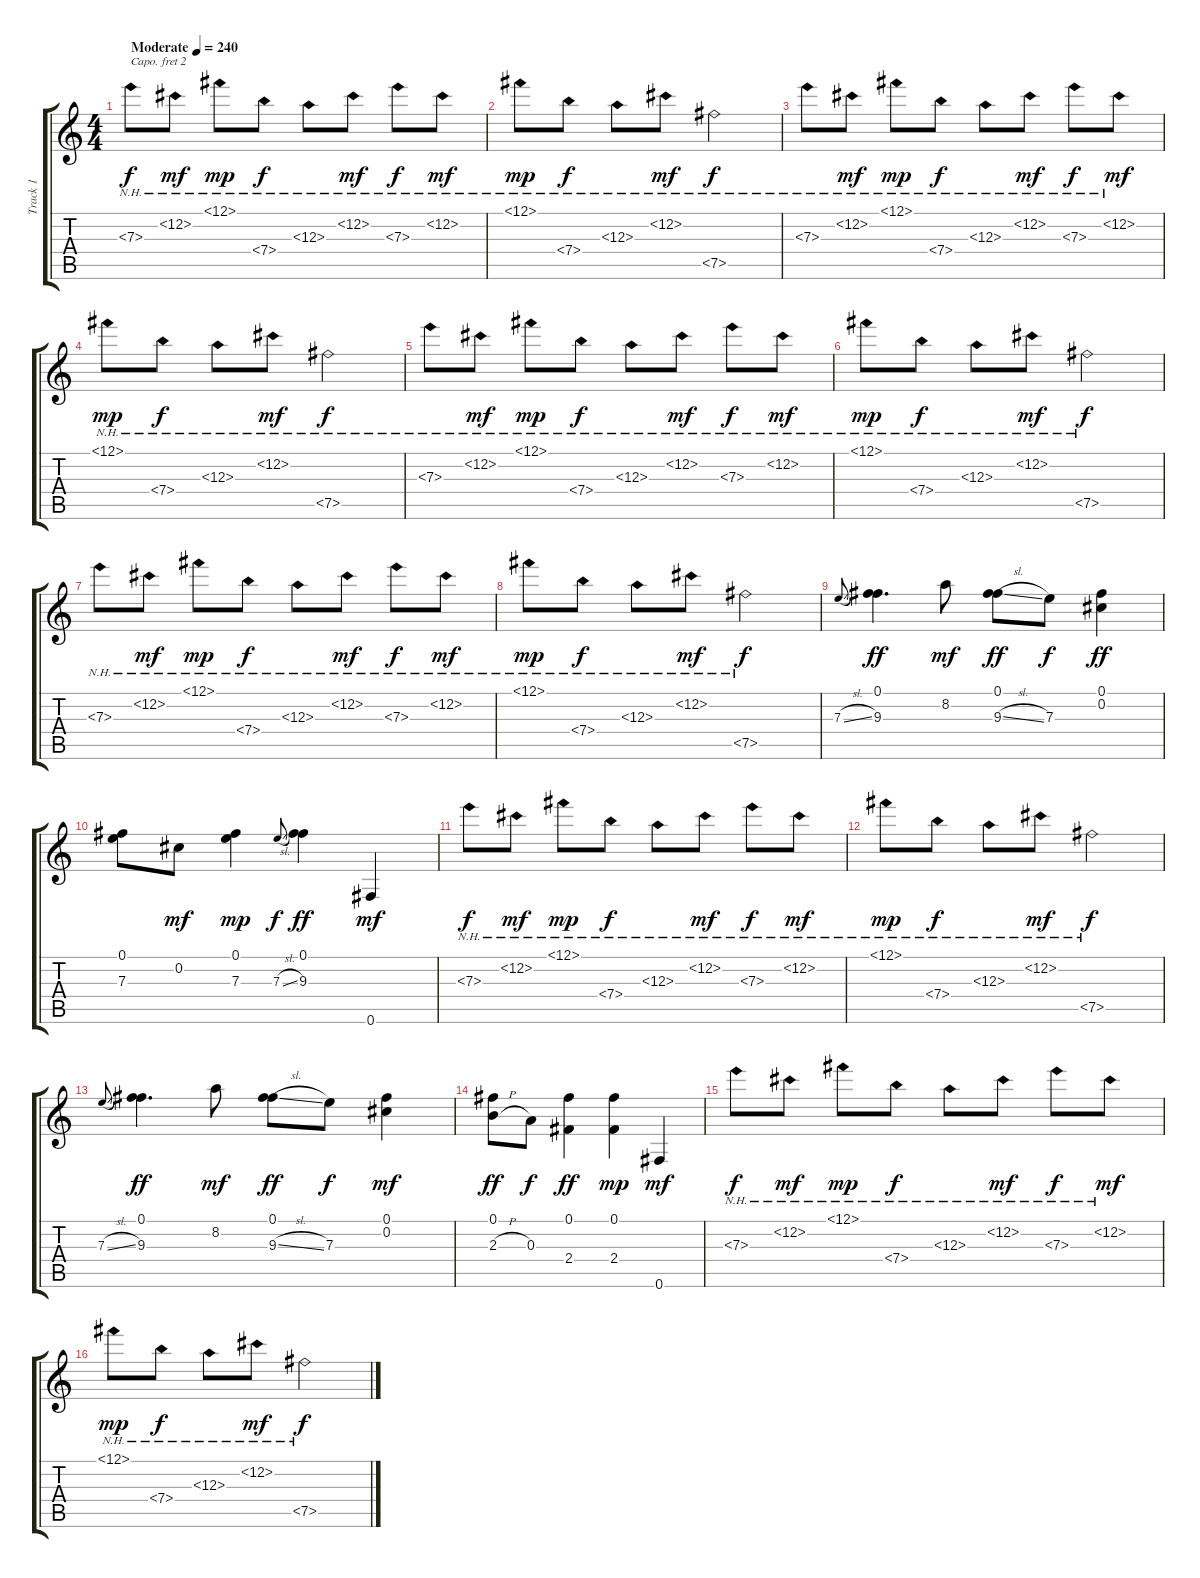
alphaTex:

\track ("Track 1" "Track 1") {instrument acousticguitarsteel}
\staff {score tabs}
\capo 2
\tuning (E4 B3 G3 D3 A2 E2) {hide}
\ts (4 4)
\tempo (240 "Moderate")
\clef g2
\ks c
7.3{nh}.8{dy f instrument acousticguitarsteel} 12.2{nh}.8{dy mf} 12.1{nh}.8{dy mp} 7.4{nh}.8{dy f} 12.3{nh}.8 12.2{nh}.8{dy mf} 7.3{nh}.8{dy f} 12.2{nh}.8{dy mf} |
12.1{nh}.8{dy mp} 7.4{nh}.8{dy f} 12.3{nh}.8 12.2{nh}.8{dy mf} 7.5{nh}.2{dy f} |
7.3{nh}.8 12.2{nh}.8{dy mf} 12.1{nh}.8{dy mp} 7.4{nh}.8{dy f} 12.3{nh}.8 12.2{nh}.8{dy mf} 7.3{nh}.8{dy f} 12.2{nh}.8{dy mf} |
12.1{nh}.8{dy mp} 7.4{nh}.8{dy f} 12.3{nh}.8 12.2{nh}.8{dy mf} 7.5{nh}.2{dy f} |
7.3{nh}.8 12.2{nh}.8{dy mf} 12.1{nh}.8{dy mp} 7.4{nh}.8{dy f} 12.3{nh}.8 12.2{nh}.8{dy mf} 7.3{nh}.8{dy f} 12.2{nh}.8{dy mf} |
12.1{nh}.8{dy mp} 7.4{nh}.8{dy f} 12.3{nh}.8 12.2{nh}.8{dy mf} 7.5{nh}.2{dy f} |
7.3{nh}.8 12.2{nh}.8{dy mf} 12.1{nh}.8{dy mp} 7.4{nh}.8{dy f} 12.3{nh}.8 12.2{nh}.8{dy mf} 7.3{nh}.8{dy f} 12.2{nh}.8{dy mf} |
12.1{nh}.8{dy mp} 7.4{nh}.8{dy f} 12.3{nh}.8 12.2{nh}.8{dy mf} 7.5{nh}.2{dy f} |
7.3{sl}.8{gr onbeat} (0.1 9.3).4{d dy ff} 8.2.8{dy mf} (0.1 9.3{sl}).8{dy ff} 7.3.8{dy f} (0.1 0.2).4{dy ff} |
(0.1 7.3).8 0.2.8{dy mf} (0.1 7.3).4{dy mp} 7.3{sl}.8{gr onbeat dy f} (0.1 9.3).4{dy ff} 0.6.4{dy mf} |
7.3{nh}.8{dy f} 12.2{nh}.8{dy mf} 12.1{nh}.8{dy mp} 7.4{nh}.8{dy f} 12.3{nh}.8 12.2{nh}.8{dy mf} 7.3{nh}.8{dy f} 12.2{nh}.8{dy mf} |
12.1{nh}.8{dy mp} 7.4{nh}.8{dy f} 12.3{nh}.8 12.2{nh}.8{dy mf} 7.5{nh}.2{dy f} |
7.3{sl}.8{gr onbeat} (0.1 9.3).4{d dy ff} 8.2.8{dy mf} (0.1 9.3{sl}).8{dy ff} 7.3.8{dy f} (0.1 0.2).4{dy mf} |
(0.1 2.3{h}).8{dy ff} 0.3.8{dy f} (0.1 2.4).4{dy ff} (0.1 2.4).4{dy mp} 0.6.4{dy mf} |
7.3{nh}.8{dy f} 12.2{nh}.8{dy mf} 12.1{nh}.8{dy mp} 7.4{nh}.8{dy f} 12.3{nh}.8 12.2{nh}.8{dy mf} 7.3{nh}.8{dy f} 12.2{nh}.8{dy mf} |
12.1{nh}.8{dy mp} 7.4{nh}.8{dy f} 12.3{nh}.8 12.2{nh}.8{dy mf} 7.5{nh}.2{dy f}
